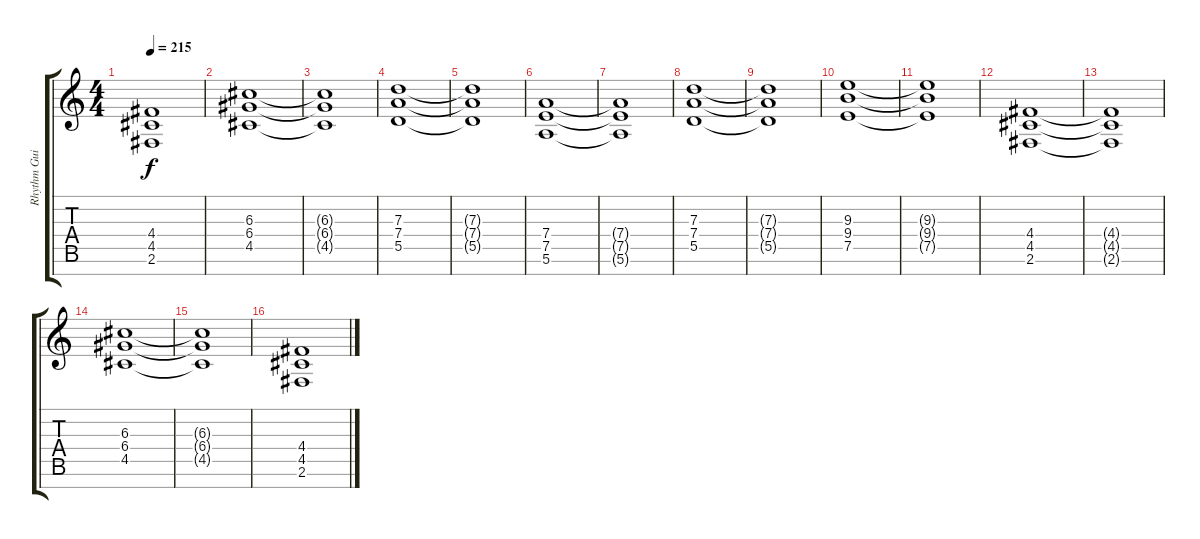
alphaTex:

\track ("Rhythm Guitar 2" "Rhythm Gui") {instrument overdrivenguitar}
\staff {score tabs}
\tuning (E4 B3 G3 D3 A2 E2 B1) {hide}
\ts (4 4)
\tempo 215
\clef g2
\ks c
(4.4{t} 4.5{t} 2.6{t}).1{dy f} |
(6.3 6.4 4.5).1 |
(6.3{t} 6.4{t} 4.5{t}).1 |
(7.3 7.4 5.5).1 |
(7.3{t} 7.4{t} 5.5{t}).1 |
(7.4 7.5 5.6).1 |
(7.4{t} 7.5{t} 5.6{t}).1 |
(7.3 7.4 5.5).1 |
(7.3{t} 7.4{t} 5.5{t}).1 |
(9.3 9.4 7.5).1 |
(9.3{t} 9.4{t} 7.5{t}).1 |
(4.4 4.5 2.6).1 |
(4.4{t} 4.5{t} 2.6{t}).1 |
(6.3 6.4 4.5).1 |
(6.3{t} 6.4{t} 4.5{t}).1 |
(4.4 4.5 2.6).1
